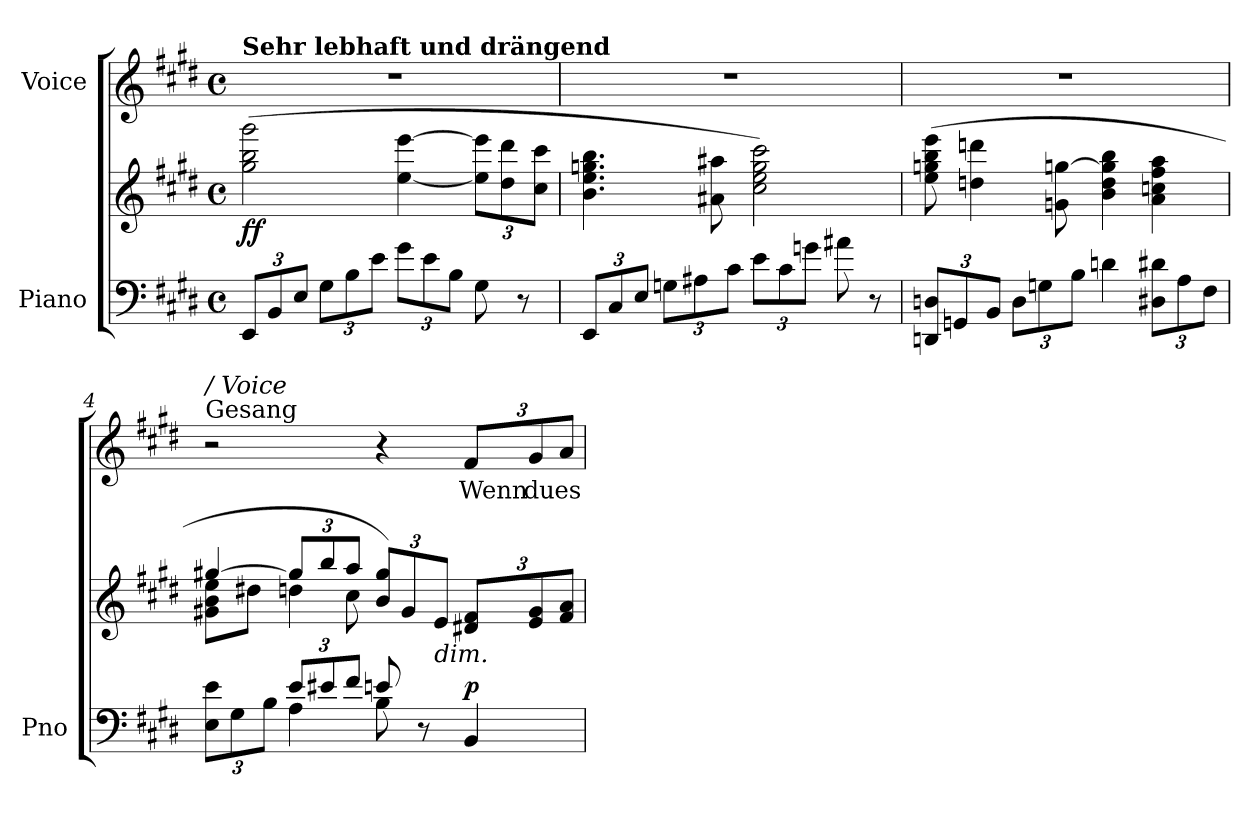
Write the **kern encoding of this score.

**kern	**kern	**dynam	**kern	**text
*part2	*part2	*part2	*part1	*part1
*staff3	*staff2	*staff2/3	*staff1	*staff1
*I"Piano	*	*	*I"Voice	*
*I'Pno	*	*	*	*
*clefF4	*clefG2	*	*clefG2	*
*k[f#c#g#d#]	*k[f#c#g#d#]	*	*k[f#c#g#d#]	*
*M4/4	*M4/4	*	*M4/4	*
*met(c)	*met(c)	*	*met(c)	*
*Xbrackettup	*	*	*	*
=1	=1	=1	=1	=1
!	!	!	!LO:TX:a:B:t=Sehr lebhaft und drängend	!
!	!	!LO:DY:b	!	!
12EE/L	(>2gg#\ 2bb\ 2ggg#\	ff	1r	.
12BB/	.	.	.	.
12E/J	.	.	.	.
12G#\L	.	.	.	.
12B\	.	.	.	.
12e\J	.	.	.	.
12g#\L	[4ee\ [4eee\	.	.	.
12e\	.	.	.	.
12B\J	.	.	.	.
*	*Xbrackettup	*	*	*
8G#\	12ee\] 12eee\]L	.	.	.
.	12dd#\ 12ddd#\	.	.	.
8r	.	.	.	.
.	12cc#\ 12ccc#\J	.	.	.
=2	=2	=2	=2	=2
12EE/L	4.b\ 4.ee\ 4.ggn\ 4.bb\	.	1r	.
12C#/	.	.	.	.
12E/J	.	.	.	.
12Gn\L	.	.	.	.
12A#X\	.	.	.	.
.	8a#X\ 8aa#X\	.	.	.
12c#\J	.	.	.	.
12e\L	2cc#\ 2ee\ 2gg\ 2ccc#\)	.	.	.
12c#\	.	.	.	.
12gn\J	.	.	.	.
8a#X\	.	.	.	.
8r	.	.	.	.
=3	=3	=3	=3	=3
12DDn/ 12Dn/L	(>8ee\ 8ggn\ 8bb\ 8eee\	.	1r	.
12GGn/	.	.	.	.
.	4ddn\ 4dddn\	.	.	.
12BB/J	.	.	.	.
12D\L	.	.	.	.
12Gn\	.	.	.	.
.	8gn\ [8ggn\	.	.	.
12B\J	.	.	.	.
4dn\	4b\ 4dd\ 4gg\] 4bb\	.	.	.
12D#X\ 12d#X\L	4a\ 4ccn\ 4ff#\ 4aa\	.	.	.
12A\	.	.	.	.
12F#\J	.	.	.	.
!!LO:LB:g=z
=4	=4	=4	=4	=4
*^	*^	*	*	*
!	!	!	!	!	!LO:TX:a:t=Gesang	!
!	!	!	!	!	!LO:TX:a:i:t=/ Voice	!
12E\ 12e\L	4ryy	[4gg#X/	8g#X\ 8b\ 8ee\L	.	2r	.
12G#\	.	.	.	.	.	.
.	.	.	8dd#X\J	.	.	.
12B\J	.	.	.	.	.	.
*	*Xtuplet	*	*	*	*	*
4A\	12e/L	12gg#/L]	6ddn\	.	.	.
.	12e#X/	12bb/	.	.	.	.
.	12f#/J	12aa/J	12cc#\	.	.	.
8B\	8en/	12b/ 12gg#/L)	2ryy	.	4r	.
.	.	12g#/	.	.	.	.
8r	4.ryy	.	.	.	.	.
!	!	!LO:TX:b:i:t=dim.	!	!	!	!
.	.	12e/J	.	.	.	.
!	!	!	!	!LO:DY:a=2	!	!LO:LY:b
4BB/	.	12d#X/ 12f#/L	.	p	12f#/L	Wenn
!	!	!	!	!	!	!LO:LY:b
.	.	12e/ 12g#/	.	.	12g#/	du
!	!	!	!	!	!	!LO:LY:b
.	.	12f#/ 12a/J	.	.	12a/J	es
*v	*v	*	*	*	*	*
*	*v	*v	*	*	*
=	=	=	=	=
*-	*-	*-	*-	*-
